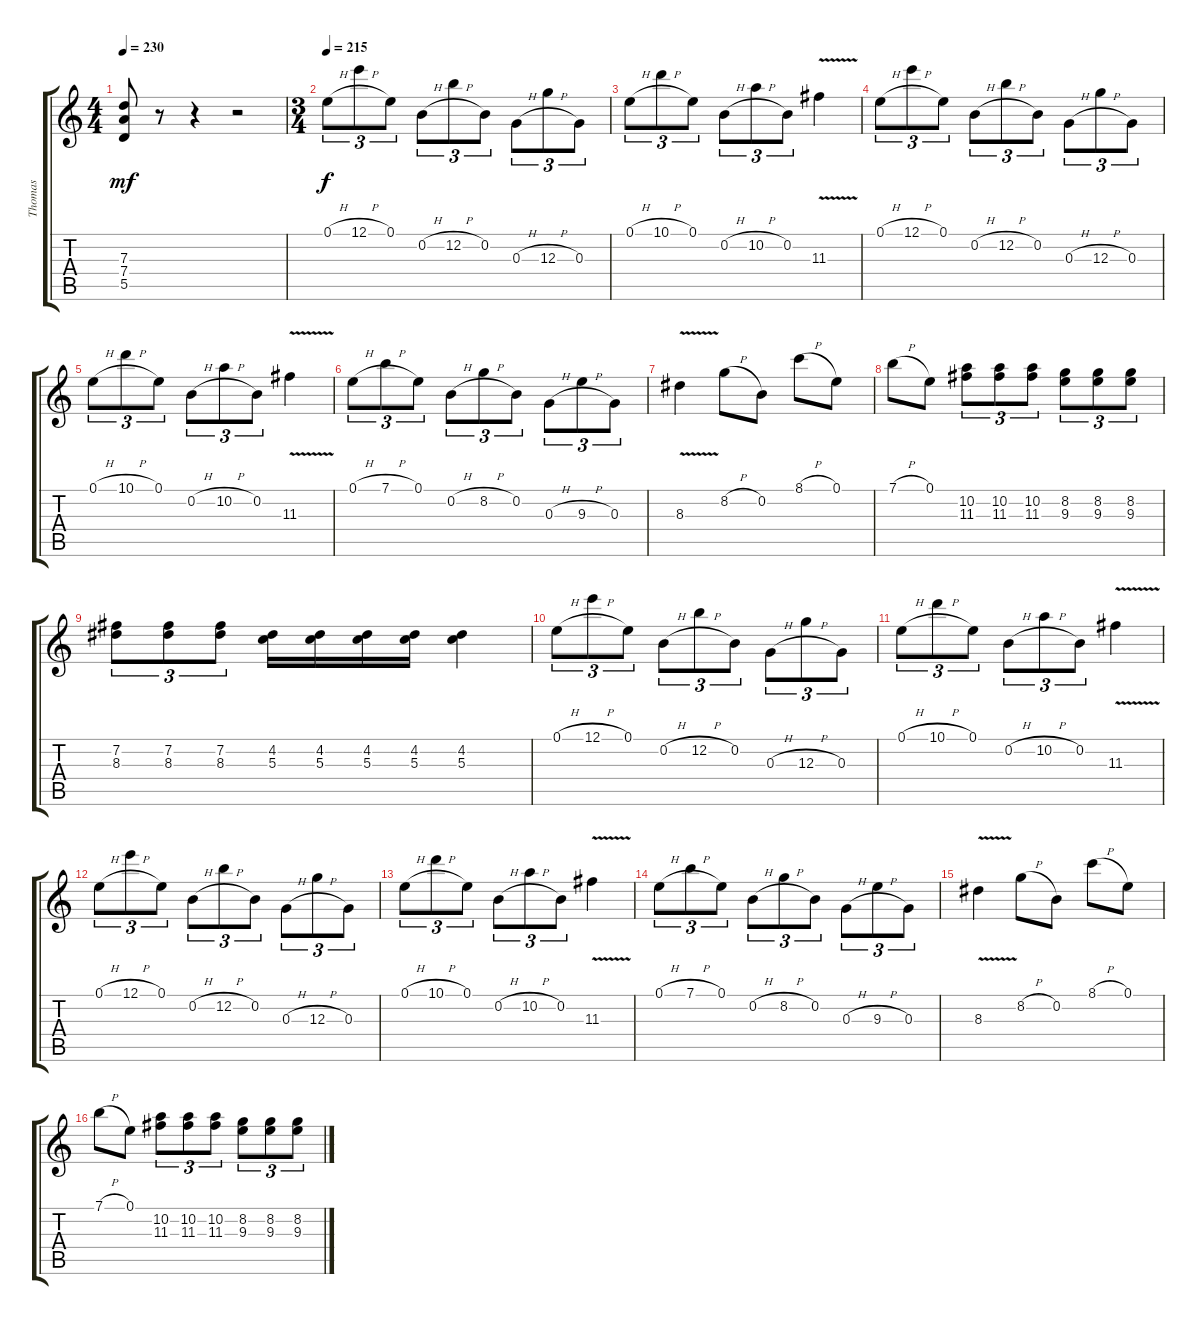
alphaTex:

\track ("Thomas" "Thomas") {instrument distortionguitar}
\staff {score tabs}
\tuning (E4 B3 G3 D3 A2 D2) {hide}
\ts (4 4)
\tempo 230
\clef g2
\ks c
(7.3 7.4 5.5).8{dy mf} r.8 r.4 r.2 |
\ts (3 4)
\tempo 215
0.1{h}.8{tu (3 2) dy f} 12.1{h}.8{tu (3 2)} 0.1.8{tu (3 2)} 0.2{h}.8{tu (3 2)} 12.2{h}.8{tu (3 2)} 0.2.8{tu (3 2)} 0.3{h}.8{tu (3 2)} 12.3{h}.8{tu (3 2)} 0.3.8{tu (3 2)} |
0.1{h}.8{tu (3 2)} 10.1{h}.8{tu (3 2)} 0.1.8{tu (3 2)} 0.2{h}.8{tu (3 2)} 10.2{h}.8{tu (3 2)} 0.2.8{tu (3 2)} 11.3{v}.4 |
0.1{h}.8{tu (3 2)} 12.1{h}.8{tu (3 2)} 0.1.8{tu (3 2)} 0.2{h}.8{tu (3 2)} 12.2{h}.8{tu (3 2)} 0.2.8{tu (3 2)} 0.3{h}.8{tu (3 2)} 12.3{h}.8{tu (3 2)} 0.3.8{tu (3 2)} |
0.1{h}.8{tu (3 2)} 10.1{h}.8{tu (3 2)} 0.1.8{tu (3 2)} 0.2{h}.8{tu (3 2)} 10.2{h}.8{tu (3 2)} 0.2.8{tu (3 2)} 11.3{v}.4 |
0.1{h}.8{tu (3 2)} 7.1{h}.8{tu (3 2)} 0.1.8{tu (3 2)} 0.2{h}.8{tu (3 2)} 8.2{h}.8{tu (3 2)} 0.2.8{tu (3 2)} 0.3{h}.8{tu (3 2)} 9.3{h}.8{tu (3 2)} 0.3.8{tu (3 2)} |
8.3{v}.4 8.2{h}.8 0.2.8 8.1{h}.8 0.1.8 |
7.1{h}.8 0.1.8 (10.2 11.3).8{tu (3 2)} (10.2 11.3).8{tu (3 2)} (10.2 11.3).8{tu (3 2)} (8.2 9.3).8{tu (3 2)} (8.2 9.3).8{tu (3 2)} (8.2 9.3).8{tu (3 2)} |
(7.2 8.3).8{tu (3 2)} (7.2 8.3).8{tu (3 2)} (7.2 8.3).8{tu (3 2)} (4.2 5.3).16 (4.2 5.3).16 (4.2 5.3).16 (4.2 5.3).16 (4.2 5.3).4 |
0.1{h}.8{tu (3 2)} 12.1{h}.8{tu (3 2)} 0.1.8{tu (3 2)} 0.2{h}.8{tu (3 2)} 12.2{h}.8{tu (3 2)} 0.2.8{tu (3 2)} 0.3{h}.8{tu (3 2)} 12.3{h}.8{tu (3 2)} 0.3.8{tu (3 2)} |
0.1{h}.8{tu (3 2)} 10.1{h}.8{tu (3 2)} 0.1.8{tu (3 2)} 0.2{h}.8{tu (3 2)} 10.2{h}.8{tu (3 2)} 0.2.8{tu (3 2)} 11.3{v}.4 |
0.1{h}.8{tu (3 2)} 12.1{h}.8{tu (3 2)} 0.1.8{tu (3 2)} 0.2{h}.8{tu (3 2)} 12.2{h}.8{tu (3 2)} 0.2.8{tu (3 2)} 0.3{h}.8{tu (3 2)} 12.3{h}.8{tu (3 2)} 0.3.8{tu (3 2)} |
0.1{h}.8{tu (3 2)} 10.1{h}.8{tu (3 2)} 0.1.8{tu (3 2)} 0.2{h}.8{tu (3 2)} 10.2{h}.8{tu (3 2)} 0.2.8{tu (3 2)} 11.3{v}.4 |
0.1{h}.8{tu (3 2)} 7.1{h}.8{tu (3 2)} 0.1.8{tu (3 2)} 0.2{h}.8{tu (3 2)} 8.2{h}.8{tu (3 2)} 0.2.8{tu (3 2)} 0.3{h}.8{tu (3 2)} 9.3{h}.8{tu (3 2)} 0.3.8{tu (3 2)} |
8.3{v}.4 8.2{h}.8 0.2.8 8.1{h}.8 0.1.8 |
7.1{h}.8 0.1.8 (10.2 11.3).8{tu (3 2)} (10.2 11.3).8{tu (3 2)} (10.2 11.3).8{tu (3 2)} (8.2 9.3).8{tu (3 2)} (8.2 9.3).8{tu (3 2)} (8.2 9.3).8{tu (3 2)}
